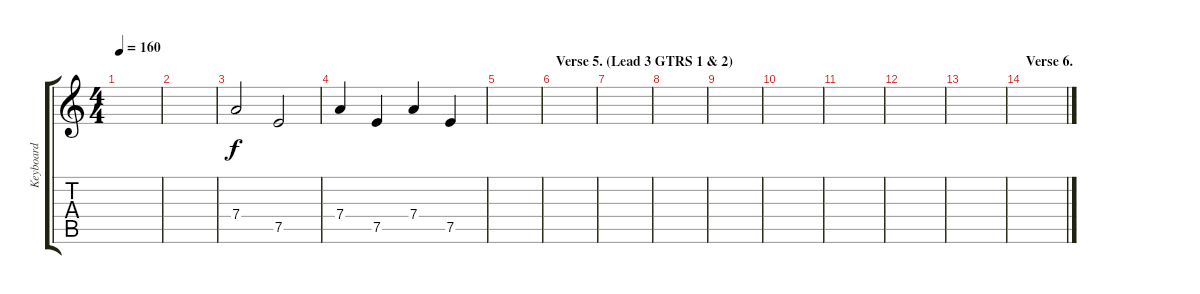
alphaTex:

\track ("Keyboard" "Keyboard") {instrument stringensemble1}
\staff {score tabs}
\tuning (E5 B4 G4 D4 A3 E3) {hide}
\ts (4 4)
\tempo 160
\clef g2
\ks c
|
|
7.4.2 7.5.2 |
7.4.4 7.5.4 7.4.4 7.5.4 |
|
\section ("" "Verse 5. (Lead 3 GTRS 1 & 2)")
|
|
|
|
|
|
|
|
\section ("" "Verse 6.")
